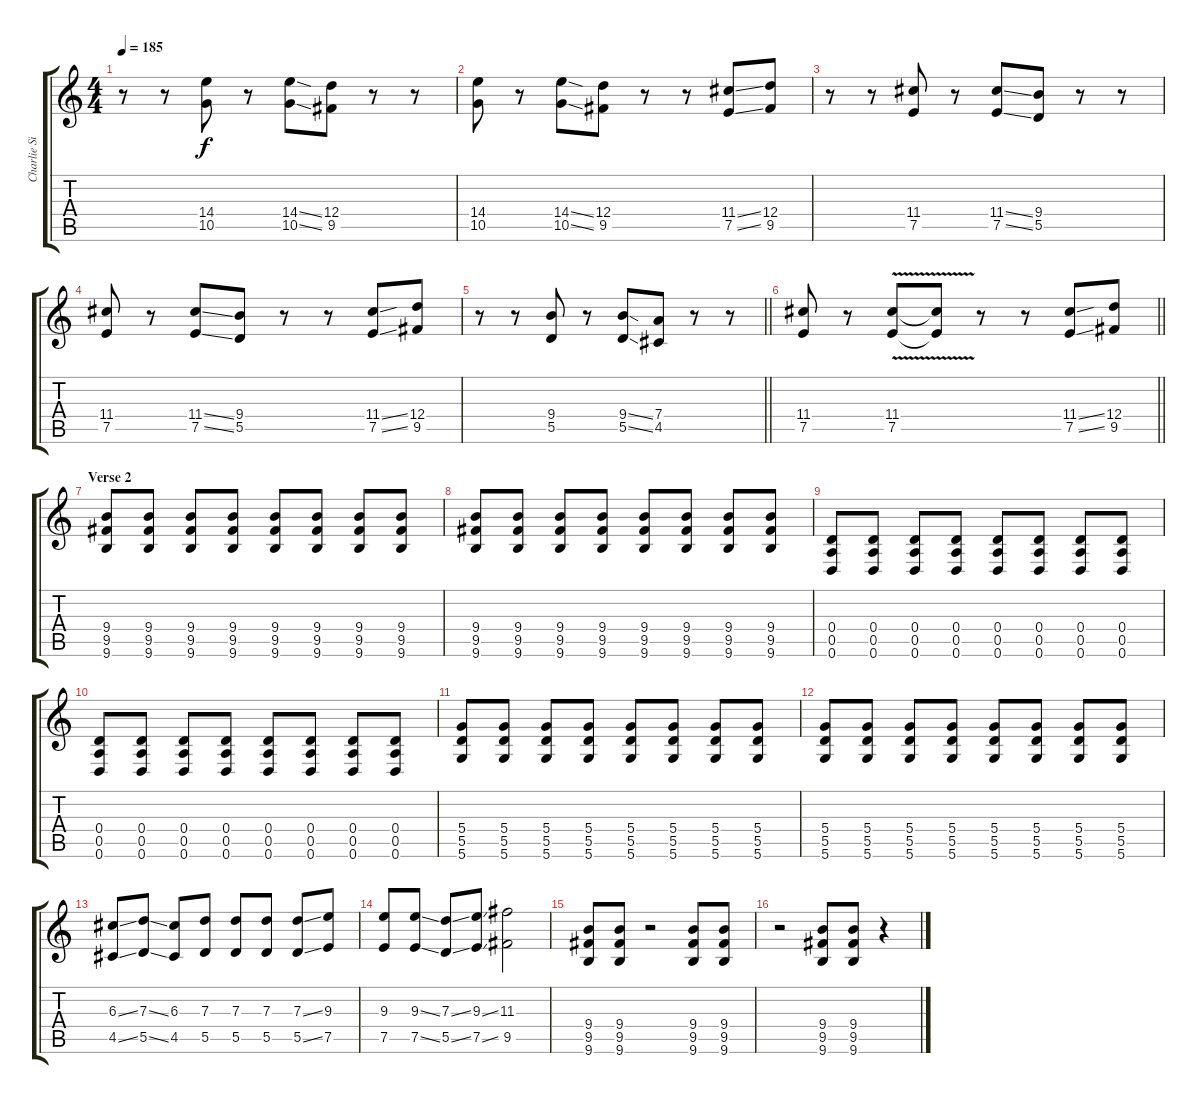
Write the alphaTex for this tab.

\track ("Charlie Simpson" "Charlie Si") {instrument overdrivenguitar}
\staff {score tabs}
\tuning (E4 B3 G3 D3 A2 D2) {hide}
\ts (4 4)
\tempo 185
\clef g2
\ks c
r.8{dy f} r.8 (14.4 10.5).8 r.8 (14.4{ss} 10.5{ss}).8 (12.4 9.5).8 r.8 r.8 |
(14.4 10.5).8 r.8 (14.4{ss} 10.5{ss}).8 (12.4 9.5).8 r.8 r.8 (11.4{ss} 7.5{ss}).8 (12.4 9.5).8 |
r.8 r.8 (11.4 7.5).8 r.8 (11.4{ss} 7.5{ss}).8 (9.4 5.5).8 r.8 r.8 |
(11.4 7.5).8 r.8 (11.4{ss} 7.5{ss}).8 (9.4 5.5).8 r.8 r.8 (11.4{ss} 7.5{ss}).8 (12.4 9.5).8 |
\barLineRight lightlight
r.8 r.8 (9.4 5.5).8 r.8 (9.4{ss} 5.5{ss}).8 (7.4 4.5).8 r.8 r.8 |
\barLineRight lightlight
(11.4 7.5).8 r.8 (11.4{v} 7.5{v}).8 (11.4{t} 7.5{t}).8 r.8 r.8 (11.4{ss} 7.5{ss}).8 (12.4 9.5).8 |
\section ("" "Verse 2")
(9.4 9.5 9.6).8 (9.4 9.5 9.6).8 (9.4 9.5 9.6).8 (9.4 9.5 9.6).8 (9.4 9.5 9.6).8 (9.4 9.5 9.6).8 (9.4 9.5 9.6).8 (9.4 9.5 9.6).8 |
(9.4 9.5 9.6).8 (9.4 9.5 9.6).8 (9.4 9.5 9.6).8 (9.4 9.5 9.6).8 (9.4 9.5 9.6).8 (9.4 9.5 9.6).8 (9.4 9.5 9.6).8 (9.4 9.5 9.6).8 |
(0.4 0.5 0.6).8 (0.4 0.5 0.6).8 (0.4 0.5 0.6).8 (0.4 0.5 0.6).8 (0.4 0.5 0.6).8 (0.4 0.5 0.6).8 (0.4 0.5 0.6).8 (0.4 0.5 0.6).8 |
(0.4 0.5 0.6).8 (0.4 0.5 0.6).8 (0.4 0.5 0.6).8 (0.4 0.5 0.6).8 (0.4 0.5 0.6).8 (0.4 0.5 0.6).8 (0.4 0.5 0.6).8 (0.4 0.5 0.6).8 |
(5.4 5.5 5.6).8 (5.4 5.5 5.6).8 (5.4 5.5 5.6).8 (5.4 5.5 5.6).8 (5.4 5.5 5.6).8 (5.4 5.5 5.6).8 (5.4 5.5 5.6).8 (5.4 5.5 5.6).8 |
(5.4 5.5 5.6).8 (5.4 5.5 5.6).8 (5.4 5.5 5.6).8 (5.4 5.5 5.6).8 (5.4 5.5 5.6).8 (5.4 5.5 5.6).8 (5.4 5.5 5.6).8 (5.4 5.5 5.6).8 |
(6.3{ss} 4.5{ss}).8 (7.3{ss} 5.5{ss}).8 (6.3 4.5).8 (7.3 5.5).8 (7.3 5.5).8 (7.3 5.5).8 (7.3{ss} 5.5{ss}).8 (9.3 7.5).8 |
(9.3 7.5).8 (9.3{ss} 7.5{ss}).8 (7.3{ss} 5.5{ss}).8 (9.3{ss} 7.5{ss}).8 (11.3 9.5).2 |
(9.4 9.5 9.6).8 (9.4 9.5 9.6).8 r.2 (9.4 9.5 9.6).8 (9.4 9.5 9.6).8 |
r.2 (9.4 9.5 9.6).8 (9.4 9.5 9.6).8 r.4
